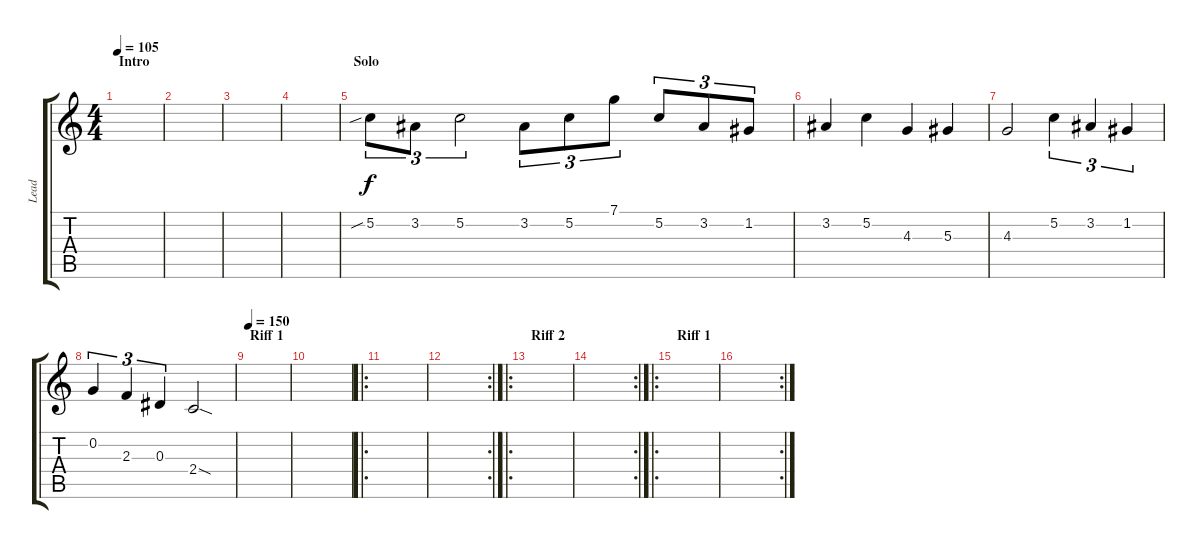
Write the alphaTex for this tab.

\track ("Lead" "Lead") {instrument distortionguitar}
\staff {score tabs}
\tuning (C4 G3 Eb3 Bb2 F2 C2) {hide}
\ts (4 4)
\section ("" "Intro")
\tempo 105
\clef g2
\ks c
|
|
|
|
\section ("" "Solo")
5.2{sib}.8{tu (3 2)} 3.2.8{tu (3 2)} 5.2.2{tu (3 2)} 3.2.8{tu (3 2)} 5.2.8{tu (3 2)} 7.1.8{tu (3 2)} 5.2.8{tu (3 2)} 3.2.8{tu (3 2)} 1.2.8{tu (3 2)} |
3.2.4 5.2.4 4.3.4 5.3.4 |
4.3.2 5.2.4{tu (3 2)} 3.2.4{tu (3 2)} 1.2.4{tu (3 2)} |
0.2.4{tu (3 2)} 2.3.4{tu (3 2)} 0.3.4{tu (3 2)} 2.4{sod}.2 |
\section ("" "Riff 1")
\tempo 150
|
|
\ro
|
\rc 2
|
\ro
\section ("" "Riff 2")
|
\rc 2
|
\ro
\section ("" "Riff 1")
|
\rc 2
